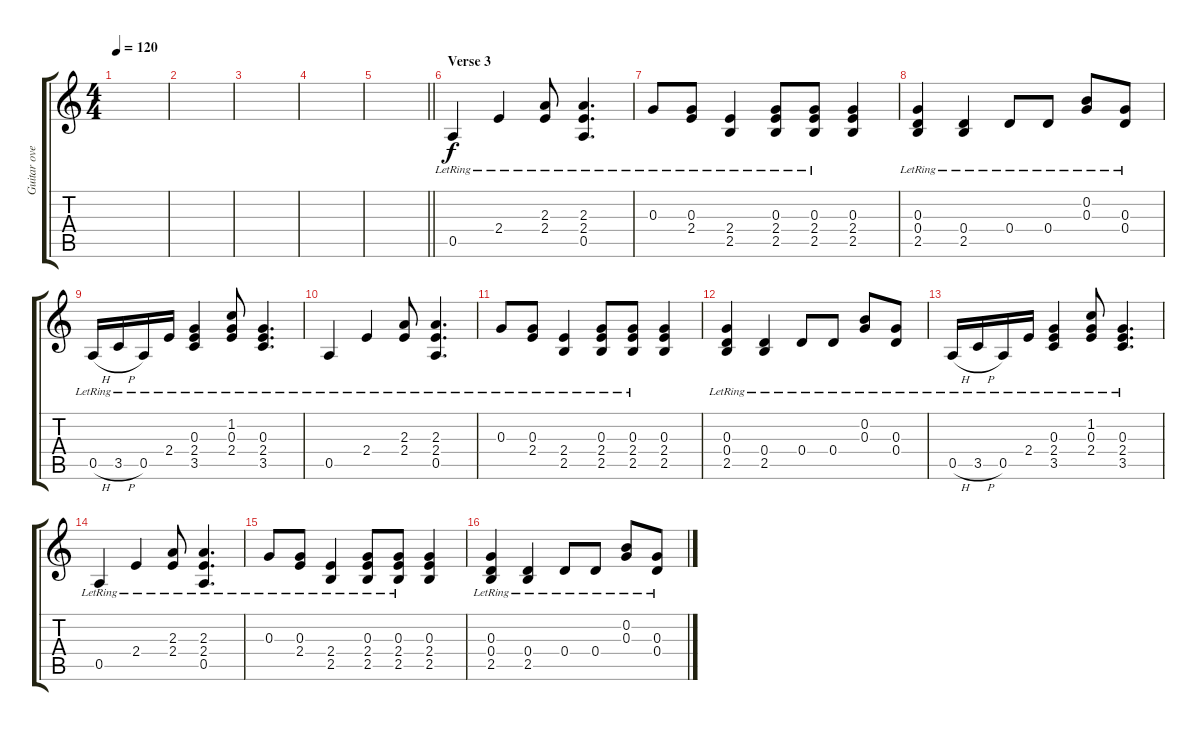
\track ("Guitar over dub" "Guitar ove") {instrument acousticguitarsteel}
\staff {score tabs}
\tuning (E4 B3 G3 D3 A2 E2) {hide}
\ts (4 4)
\tempo 120
\clef g2
\ks c
|
|
|
|
\barLineRight lightlight
|
\section ("" "Verse 3")
0.5{lr}.4 2.4{lr}.4 (2.3{lr} 2.4{lr}).8 (2.3{lr} 2.4{lr} 0.5{lr}).4{d} |
0.3{lr}.8 (0.3 2.4{lr}).8 (2.4{lr} 2.5{lr}).4 (0.3{lr} 2.4{lr} 2.5{lr}).8 (0.3{lr} 2.4{lr} 2.5{lr}).8 (0.3 2.4 2.5).4 |
(0.3{lr} 0.4{lr} 2.5{lr}).4 (0.4{lr} 2.5{lr}).4 0.4{lr}.8 0.4{lr}.8 (0.2{lr} 0.3{lr}).8 (0.3{lr} 0.4{lr}).8 |
0.5{h lr}.16 3.5{h lr}.16 0.5{lr}.16 2.4{lr}.16 (0.3{lr} 2.4{lr} 3.5{lr}).4 (1.2 0.3{lr} 2.4{lr}).8 (0.3{lr} 2.4{lr} 3.5{lr}).4{d} |
0.5{lr}.4 2.4{lr}.4 (2.3{lr} 2.4{lr}).8 (2.3{lr} 2.4{lr} 0.5{lr}).4{d} |
0.3{lr}.8 (0.3 2.4{lr}).8 (2.4{lr} 2.5{lr}).4 (0.3{lr} 2.4{lr} 2.5{lr}).8 (0.3{lr} 2.4{lr} 2.5{lr}).8 (0.3 2.4 2.5).4 |
(0.3{lr} 0.4{lr} 2.5{lr}).4 (0.4{lr} 2.5{lr}).4 0.4{lr}.8 0.4{lr}.8 (0.2{lr} 0.3{lr}).8 (0.3{lr} 0.4{lr}).8 |
0.5{h lr}.16 3.5{h lr}.16 0.5{lr}.16 2.4{lr}.16 (0.3{lr} 2.4{lr} 3.5{lr}).4 (1.2 0.3{lr} 2.4{lr}).8 (0.3{lr} 2.4{lr} 3.5{lr}).4{d} |
0.5{lr}.4 2.4{lr}.4 (2.3{lr} 2.4{lr}).8 (2.3{lr} 2.4{lr} 0.5{lr}).4{d} |
0.3{lr}.8 (0.3 2.4{lr}).8 (2.4{lr} 2.5{lr}).4 (0.3{lr} 2.4{lr} 2.5{lr}).8 (0.3{lr} 2.4{lr} 2.5{lr}).8 (0.3 2.4 2.5).4 |
(0.3{lr} 0.4{lr} 2.5{lr}).4 (0.4{lr} 2.5{lr}).4 0.4{lr}.8 0.4{lr}.8 (0.2{lr} 0.3{lr}).8 (0.3{lr} 0.4{lr}).8
